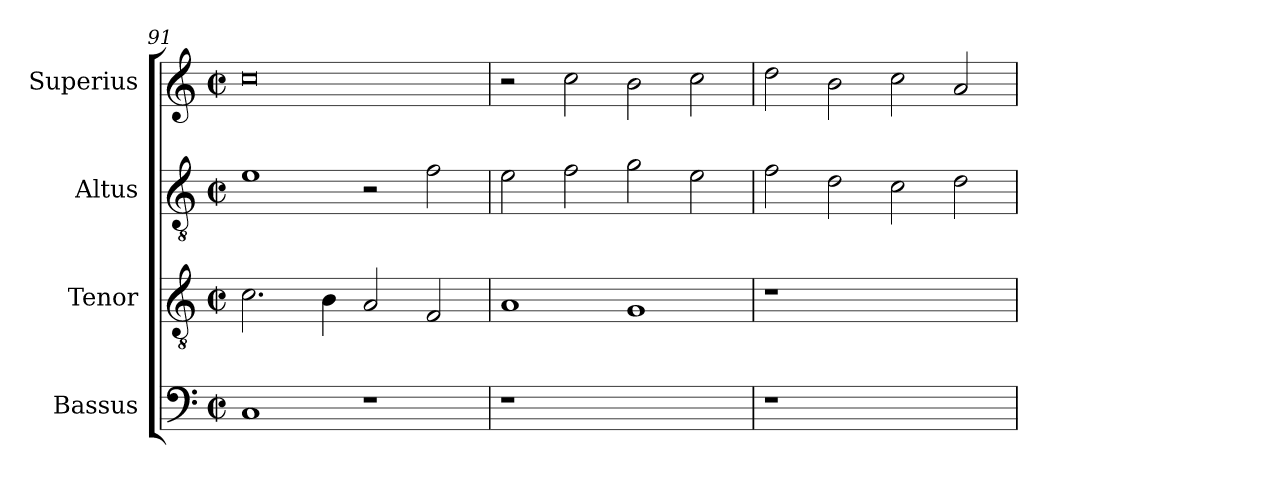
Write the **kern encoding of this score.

**kern	**kern	**kern	**kern
*part4	*part3	*part2	*part1
*staff4	*staff3	*staff2	*staff1
*I"Bassus	*I"Tenor	*I"Altus	*I"Superius
*I'B.	*I'T.	*I'A.	*I'S.
*clefF4	*clefGv2	*clefGv2	*clefG2
*	*ITrd7c12	*ITrd7c12	*
*k[]	*k[]	*k[]	*k[]
*C:	*C:	*C:	*C:
*M2/2	*M2/2	*M2/2	*M2/2
*met(c|)	*met(c|)	*met(c|)	*met(c|)
=91	=91	=91	=91
1Ci	2.Ci\	1Ei	0cci
.	4BBi\	.	.
1r	2AAi/	2r	.
.	2FFi/	2Fi\	.
=92	=92	=92	=92
!LO:N:vis=1	!	!	!
1r	1AAi	2Ei\	2r
.	.	2Fi\	2cci\
1ryy	1GGi	2Gi\	2bi\
.	.	2Ei\	2cci\
=93	=93	=93	=93
!LO:N:vis=1	!LO:N:vis=1	!	!
1r	1r	2Fi\	2ddi\
.	.	2Di\	2bi\
1ryy	1ryy	2Ci\	2cci\
.	.	2Di\	2ai/
=	=	=	=
*-	*-	*-	*-
